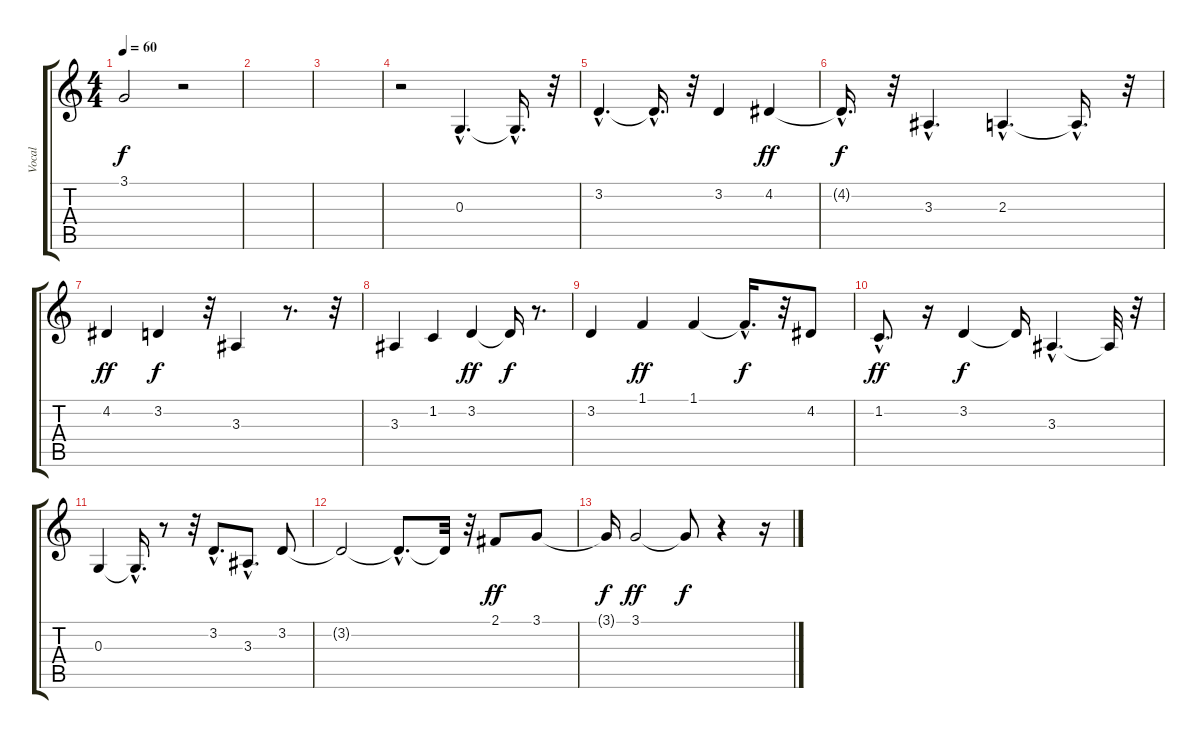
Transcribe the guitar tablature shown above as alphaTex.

\track ("Vocal" "Vocal") {instrument shakuhachi}
\staff {score tabs}
\tuning (E4 B3 G3 D3 A2 E2) {hide}
\ts (4 4)
\tempo 60
\clef g2
\ks c
3.1{t}.2{dy f} r.2 |
|
|
r.2 0.3{hac}.4{d} 0.3{hac t}.16{d} r.32 |
3.2{hac}.4{d} 3.2{hac t}.16{d} r.32 3.2.4 4.2.4{dy ff} |
4.2{hac t}.16{d dy f} r.32 3.3{hac}.4{d} 2.3{hac}.4{d} 2.3{hac t}.16{d} r.32 |
4.2.4{dy ff} 3.2.4{dy f} r.32 3.3.4 r.8{d} r.32 |
3.3.4 1.2.4 3.2.4{dy ff} 3.2{t}.16{dy f} r.8{d} |
3.2.4 1.1.4{dy ff} 1.1.4 1.1{hac t}.16{d dy f} r.32 4.2.8 |
1.2{hac}.8{d dy ff} r.16 3.2.4{dy f} 3.2{t}.16 3.3{hac}.4{d} 3.3{t}.32 r.32 |
0.3.4 0.3{hac t}.16{d} r.8 r.32 3.2{hac}.8{d} 3.3{hac}.8{d} 3.2.8 |
3.2{t}.2 3.2{hac t}.8{d} 3.2{t}.32 r.32 2.1.8{dy ff} 3.1.8 |
3.1{t}.16{dy f} 3.1.2{dy ff} 3.1{t}.8{dy f} r.4 r.16
